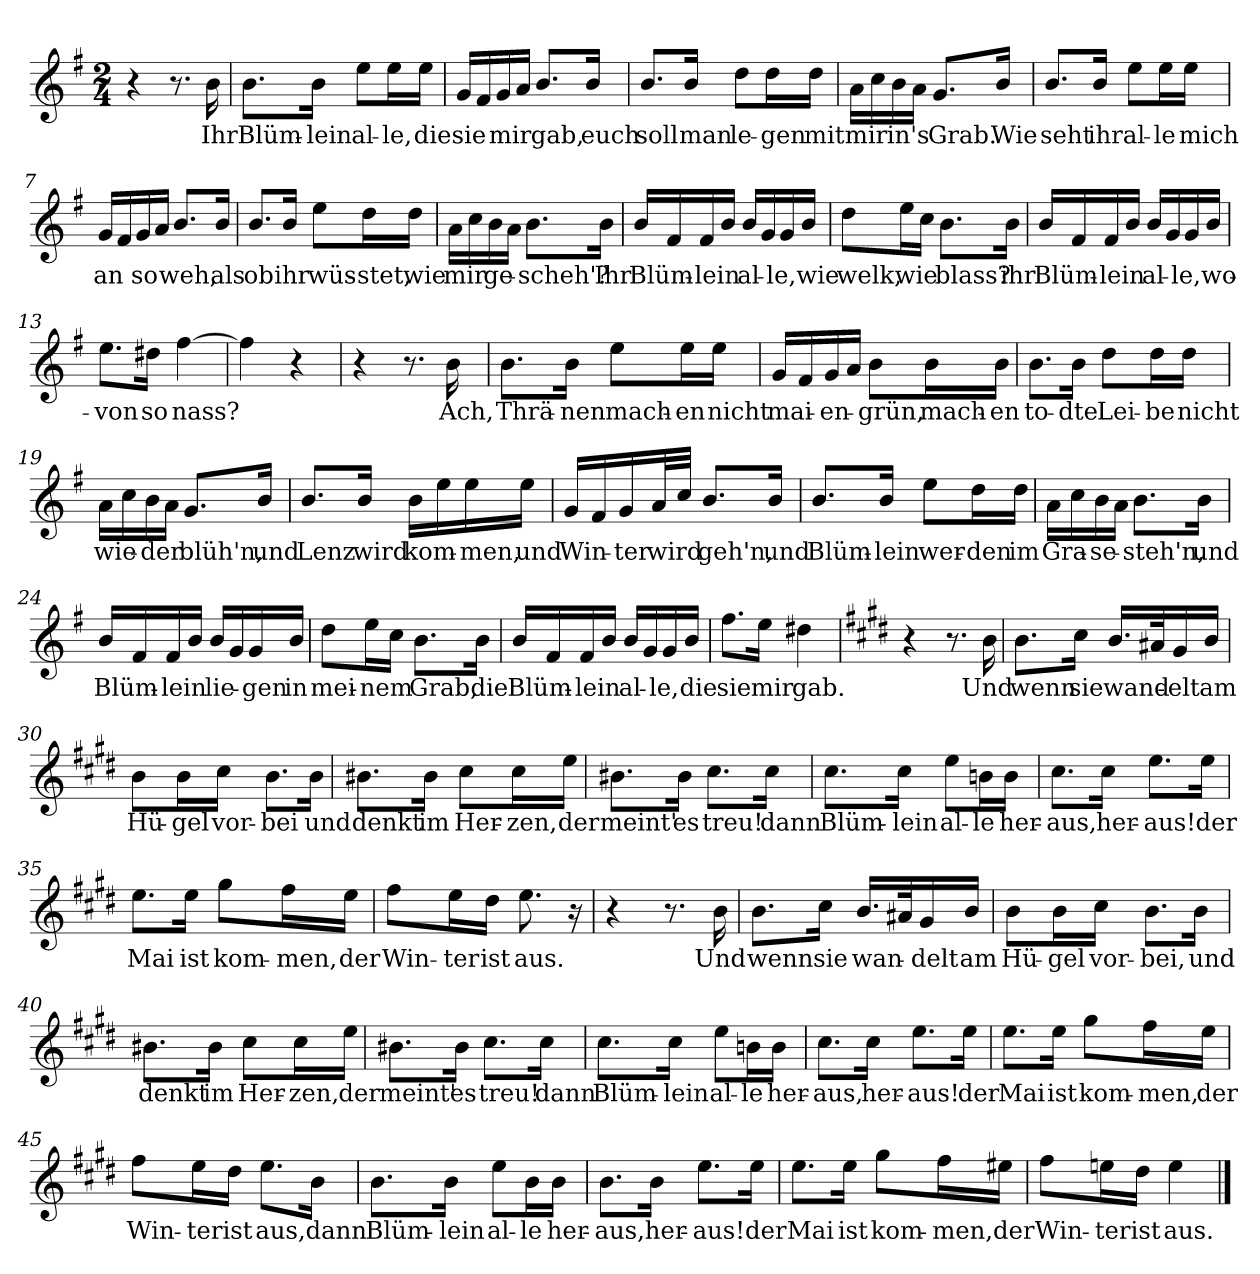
**kern	**text
*part1	*part1
*staff1	*staff1
*clefG2	*
*k[f#]	*
*M2/4	*
=1	=1
4r	.
8.r	.
!	!LO:LY:b
16b\	Ihr
=2	=2
!	!LO:LY:b
8.b\L	Blüm-
!	!LO:LY:b
16b\Jk	-lein
!	!LO:LY:b
8ee\L	al-
!	!LO:LY:b
16ee\L	-le,
!	!LO:LY:b
16ee\JJ	die
=3	=3
!	!LO:LY:b
16g/LL	sie
16f#/	.
!	!LO:LY:b
16g/	mir
16a/JJ	.
!	!LO:LY:b
8.b/L	gab,
!	!LO:LY:b
16b/Jk	euch
=4	=4
!	!LO:LY:b
8.b/L	soll
!	!LO:LY:b
16b/Jk	man
!	!LO:LY:b
8dd\L	le-
!	!LO:LY:b
16dd\L	-gen
!	!LO:LY:b
16dd\JJ	mit
=5	=5
!	!LO:LY:b
16a\LL	mir
16cc\	.
!	!LO:LY:b
16b\	in's
16a\JJ	.
!	!LO:LY:b
8.g/L	Grab.
!	!LO:LY:b
16b/Jk	Wie
=6	=6
!	!LO:LY:b
8.b/L	seht
!	!LO:LY:b
16b/Jk	ihr
!	!LO:LY:b
8ee\L	al-
!	!LO:LY:b
16ee\L	-le
!	!LO:LY:b
16ee\JJ	mich
!!LO:LB:g=z
=7	=7
!	!LO:LY:b
16g/LL	an
16f#/	.
!	!LO:LY:b
16g/	so
16a/JJ	.
!	!LO:LY:b
8.b/L	weh,
!	!LO:LY:b
16b/Jk	als
=8	=8
!	!LO:LY:b
8.b/L	ob
!	!LO:LY:b
16b/Jk	ihr
!	!LO:LY:b
8ee\L	wüs-
!	!LO:LY:b
16dd\L	-stet,
!	!LO:LY:b
16dd\JJ	wie
=9	=9
!	!LO:LY:b
16a\LL	mir
16cc\	.
!	!LO:LY:b
16b\	ge-
16a\JJ	.
!	!LO:LY:b
8.b\L	-scheh'?
!	!LO:LY:b
16b\Jk	Ihr
=10	=10
!	!LO:LY:b
16b/LL	Blüm-
16f#/	.
!	!LO:LY:b
16f#/	-lein
16b/JJ	.
!	!LO:LY:b
16b/LL	al-
16g/	.
!	!LO:LY:b
16g/	-le,
!	!LO:LY:b
16b/JJ	wie
=11	=11
!	!LO:LY:b
8dd\L	welk,
!	!LO:LY:b
16ee\L	wie
16cc\JJ	.
!	!LO:LY:b
8.b\L	blass?
!	!LO:LY:b
16b\Jk	ihr
!!LO:LB:g=z
=12	=12
!	!LO:LY:b
16b/LL	Blüm-
16f#/	.
!	!LO:LY:b
16f#/	-lein
16b/JJ	.
!	!LO:LY:b
16b/LL	al-
16g/	.
!	!LO:LY:b
16g/	-le,
!	!LO:LY:b
16b/JJ	wo-
=13	=13
!	!LO:LY:b
8.ee\L	-von
!	!LO:LY:b
16dd#X\Jk	so
!	!LO:LY:b
[4ff#\	nass?
=14	=14
4ff#\]	.
4r	.
=15	=15
4r	.
8.r	.
!	!LO:LY:b
16b\	Ach,
=16	=16
!	!LO:LY:b
8.b\L	Thrä-
!	!LO:LY:b
16b\Jk	-nen
!	!LO:LY:b
8ee\L	mach-
!	!LO:LY:b
16ee\L	-en
!	!LO:LY:b
16ee\JJ	nicht
=17	=17
!	!LO:LY:b
16g/LL	mai-
16f#/	.
!	!LO:LY:b
16g/	-en-
16a/JJ	.
!	!LO:LY:b
8b\L	-grün,
!	!LO:LY:b
16b\L	mach-
!	!LO:LY:b
16b\JJ	-en
!!LO:LB:g=z
=18	=18
!	!LO:LY:b
8.b\L	to-
!	!LO:LY:b
16b\Jk	-dte
!	!LO:LY:b
8dd\L	Lei-
!	!LO:LY:b
16dd\L	-be
!	!LO:LY:b
16dd\JJ	nicht
=19	=19
!	!LO:LY:b
16a\LL	wie-
16cc\	.
!	!LO:LY:b
16b\	-der
16a\JJ	.
!	!LO:LY:b
8.g/L	blüh'n,
!	!LO:LY:b
16b/Jk	und
=20	=20
!	!LO:LY:b
8.b/L	Lenz
!	!LO:LY:b
16b/Jk	wird
!	!LO:LY:b
16b\LL	kom-
16ee\	.
!	!LO:LY:b
16ee\	-men,
!	!LO:LY:b
16ee\JJ	und
=21	=21
!	!LO:LY:b
16g/LL	Win-
16f#/	.
!	!LO:LY:b
16g/	-ter
!	!LO:LY:b
32a/L	wird
32cc/JJJ	.
!	!LO:LY:b
8.b/L	geh'n,
!	!LO:LY:b
16b/Jk	und
=22	=22
!	!LO:LY:b
8.b/L	Blüm-
!	!LO:LY:b
16b/Jk	-lein
!	!LO:LY:b
8ee\L	wer-
!	!LO:LY:b
16dd\L	-den
!	!LO:LY:b
16dd\JJ	im
!!LO:LB:g=z
=23	=23
!	!LO:LY:b
16a\LL	Gra-
16cc\	.
!	!LO:LY:b
16b\	-se-
16a\JJ	.
!	!LO:LY:b
8.b\L	-steh'n,
!	!LO:LY:b
16b\Jk	und
=24	=24
!	!LO:LY:b
16b/LL	Blüm-
16f#/	.
!	!LO:LY:b
16f#/	-lein
16b/JJ	.
!	!LO:LY:b
16b/LL	lie-
16g/	.
!	!LO:LY:b
16g/	-gen
!	!LO:LY:b
16b/JJ	in
=25	=25
!	!LO:LY:b
8dd\L	mei-
!	!LO:LY:b
16ee\L	-nem
16cc\JJ	.
!	!LO:LY:b
8.b\L	Grab,
!	!LO:LY:b
16b\Jk	die
=26	=26
!	!LO:LY:b
16b/LL	Blüm-
16f#/	.
!	!LO:LY:b
16f#/	-lein
16b/JJ	.
!	!LO:LY:b
16b/LL	al-
16g/	.
!	!LO:LY:b
16g/	-le,
!	!LO:LY:b
16b/JJ	die
=27	=27
!	!LO:LY:b
8.ff#\L	sie
!	!LO:LY:b
16ee\Jk	mir
!	!LO:LY:b
4dd#X\	gab.
=28	=28
*k[f#c#g#d#]	*
4r	.
8.r	.
!	!LO:LY:b
16b\	Und
!!LO:LB:g=z
=29	=29
!	!LO:LY:b
8.b\L	wenn
!	!LO:LY:b
16cc#\Jk	sie
!	!LO:LY:b
16.b/LL	wand-
32a#X/K	.
!	!LO:LY:b
16g#/	-elt
!	!LO:LY:b
16b/JJ	am
=30	=30
!	!LO:LY:b
8b\L	Hü-
!	!LO:LY:b
16b\L	-gel
!	!LO:LY:b
16cc#\JJ	vor-
!	!LO:LY:b
8.b\L	-bei
!	!LO:LY:b
16b\Jk	und
=31	=31
!	!LO:LY:b
8.b#X\L	denkt
!	!LO:LY:b
16b#\Jk	im
!	!LO:LY:b
8cc#\L	Her-
!	!LO:LY:b
16cc#\L	-zen,
!	!LO:LY:b
16ee\JJ	der
=32	=32
!	!LO:LY:b
8.b#X\L	meint'
!	!LO:LY:b
16b#\Jk	es
!	!LO:LY:b
8.cc#\L	treu!
!	!LO:LY:b
16cc#\Jk	dann
=33	=33
!	!LO:LY:b
8.cc#\L	Blüm-
!	!LO:LY:b
16cc#\Jk	-lein
!	!LO:LY:b
8ee\L	al-
!	!LO:LY:b
16bn\L	-le
!	!LO:LY:b
16b\JJ	her-
!!LO:LB:g=z
=34	=34
!	!LO:LY:b
8.cc#\L	-aus,
!	!LO:LY:b
16cc#\Jk	her-
!	!LO:LY:b
8.ee\L	-aus!
!	!LO:LY:b
16ee\Jk	der
=35	=35
!	!LO:LY:b
8.ee\L	Mai
!	!LO:LY:b
16ee\Jk	ist
!	!LO:LY:b
8gg#\L	kom-
!	!LO:LY:b
16ff#\L	-men,
!	!LO:LY:b
16ee\JJ	der
=36	=36
!	!LO:LY:b
8ff#\L	Win-
!	!LO:LY:b
16ee\L	-ter
!	!LO:LY:b
16dd#\JJ	ist
!	!LO:LY:b
8.ee\	aus.
16r	.
=37	=37
4r	.
8.r	.
!	!LO:LY:b
16b\	Und
=38	=38
!	!LO:LY:b
8.b\L	wenn
!	!LO:LY:b
16cc#\Jk	sie
!	!LO:LY:b
16.b/LL	wan-
32a#X/K	.
!	!LO:LY:b
16g#/	-delt
!	!LO:LY:b
16b/JJ	am
=39	=39
!	!LO:LY:b
8b\L	Hü-
!	!LO:LY:b
16b\L	-gel
!	!LO:LY:b
16cc#\JJ	vor-
!	!LO:LY:b
8.b\L	-bei,
!	!LO:LY:b
16b\Jk	und
!!LO:LB:g=z
=40	=40
!	!LO:LY:b
8.b#X\L	denkt
!	!LO:LY:b
16b#\Jk	im
!	!LO:LY:b
8cc#\L	Her-
!	!LO:LY:b
16cc#\L	-zen,
!	!LO:LY:b
16ee\JJ	der
=41	=41
!	!LO:LY:b
8.b#X\L	meint'
!	!LO:LY:b
16b#\Jk	es
!	!LO:LY:b
8.cc#\L	treu!
!	!LO:LY:b
16cc#\Jk	dann
=42	=42
!	!LO:LY:b
8.cc#\L	Blüm-
!	!LO:LY:b
16cc#\Jk	-lein
!	!LO:LY:b
8ee\L	al-
!	!LO:LY:b
16bn\L	-le
!	!LO:LY:b
16b\JJ	her-
=43	=43
!	!LO:LY:b
8.cc#\L	-aus,
!	!LO:LY:b
16cc#\Jk	her-
!	!LO:LY:b
8.ee\L	-aus!
!	!LO:LY:b
16ee\Jk	der
=44	=44
!	!LO:LY:b
8.ee\L	Mai
!	!LO:LY:b
16ee\Jk	ist
!	!LO:LY:b
8gg#\L	kom-
!	!LO:LY:b
16ff#\L	-men,
!	!LO:LY:b
16ee\JJ	der
!!LO:LB:g=z
=45	=45
!	!LO:LY:b
8ff#\L	Win-
!	!LO:LY:b
16ee\L	-ter
!	!LO:LY:b
16dd#\JJ	ist
!	!LO:LY:b
8.ee\L	aus,
!	!LO:LY:b
16b\Jk	dann
=46	=46
!	!LO:LY:b
8.b\L	Blüm-
!	!LO:LY:b
16b\Jk	-lein
!	!LO:LY:b
8ee\L	al-
!	!LO:LY:b
16b\L	-le
!	!LO:LY:b
16b\JJ	her-
=47	=47
!	!LO:LY:b
8.b\L	-aus,
!	!LO:LY:b
16b\Jk	her-
!	!LO:LY:b
8.ee\L	-aus!
!	!LO:LY:b
16ee\Jk	der
=48	=48
!	!LO:LY:b
8.ee\L	Mai
!	!LO:LY:b
16ee\Jk	ist
!	!LO:LY:b
8gg#\L	kom-
!	!LO:LY:b
16ff#\L	-men,
!	!LO:LY:b
16ee#X\JJ	der
=49	=49
!	!LO:LY:b
8ff#\L	Win-
!	!LO:LY:b
16een\L	-ter
!	!LO:LY:b
16dd#\JJ	ist
!	!LO:LY:b
4ee\	aus.
==	==
*-	*-
